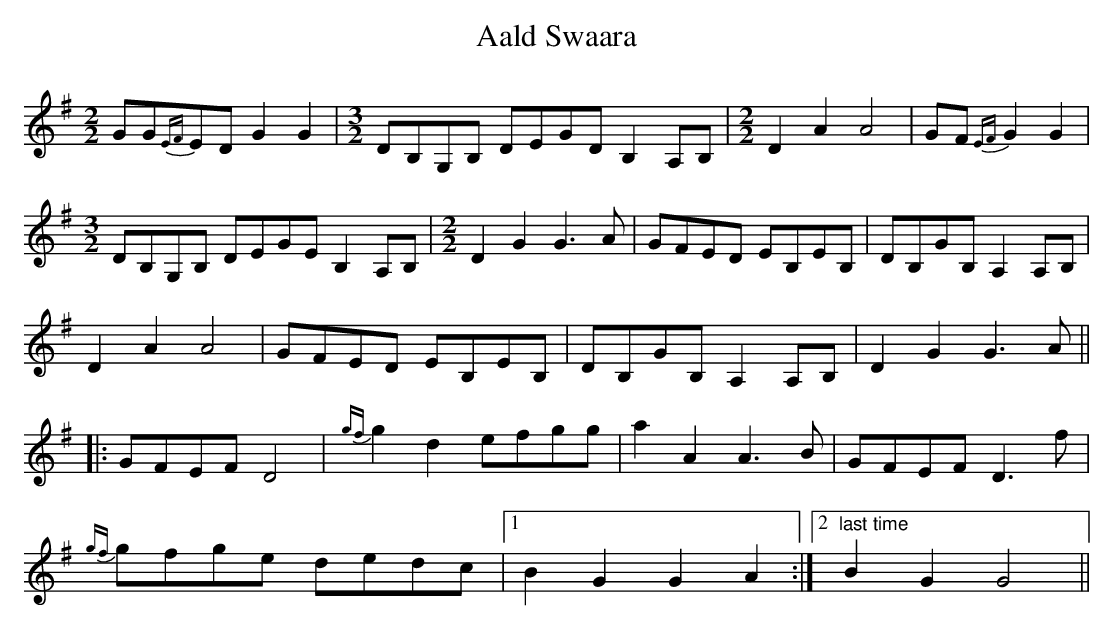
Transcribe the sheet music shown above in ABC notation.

X:1
T:Aald Swaara
M:2/2
L:1/8
K:G
GG{EF}ED G2G2|\
M:3/2
L:1/8
DB,G,B, DEGD B,2 A,B,|\
M:2/2
L:1/8
D2A2 A4|GF{EF}G2G2|
M:3/2
L:1/8
DB,G,B, DEGE B,2 A,B,|\
M:2/2
L:1/8
D2G2 G3A|GFED EB,EB,|DB,GB, A,2 A,B,|
D2A2 A4|GFED EB,EB,|DB,GB, A,2 A,B,|D2G2G3A||
|:GFEF D4|{gf}g2d2 efgg|a2 A2 A3B|GFEF D3f|
{gf}gfge dedc|1 B2G2G2A2:|2"last time"B2G2 G4||
